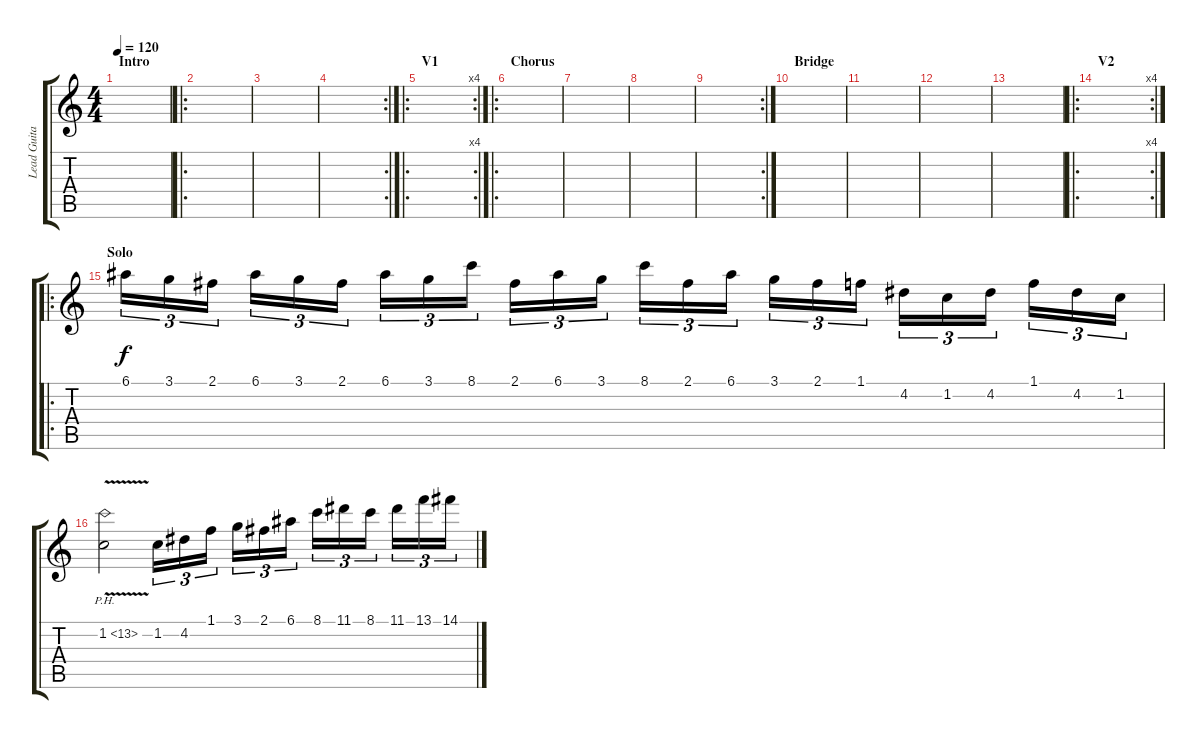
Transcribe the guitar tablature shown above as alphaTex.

\track ("Lead Guitar" "Lead Guita") {instrument overdrivenguitar}
\staff {score tabs}
\tuning (E4 B3 G3 D3 A2 E2) {hide}
\ts (4 4)
\section ("" "Intro")
\tempo 120
\clef g2
\ks c
|
\ro
|
|
\rc 2
|
\ro
\rc 4
\section ("" "V1")
|
\ro
\section ("" "Chorus")
|
|
|
\rc 2
|
\section ("" "Bridge")
|
|
|
|
\ro
\rc 4
\section ("" "V2")
|
\ro
\section ("" "Solo")
6.1.16{tu (3 2)} 3.1.16{tu (3 2)} 2.1.16{tu (3 2)} 6.1.16{tu (3 2)} 3.1.16{tu (3 2)} 2.1.16{tu (3 2)} 6.1.16{tu (3 2)} 3.1.16{tu (3 2)} 8.1.16{tu (3 2)} 2.1.16{tu (3 2)} 6.1.16{tu (3 2)} 3.1.16{tu (3 2)} 8.1.16{tu (3 2)} 2.1.16{tu (3 2)} 6.1.16{tu (3 2)} 3.1.16{tu (3 2)} 2.1.16{tu (3 2)} 1.1.16{tu (3 2)} 4.2.16{tu (3 2)} 1.2.16{tu (3 2)} 4.2.16{tu (3 2)} 1.1.16{tu (3 2)} 4.2.16{tu (3 2)} 1.2.16{tu (3 2)} |
1.2{ph 12 v}.2 1.2.16{tu (3 2)} 4.2.16{tu (3 2)} 1.1.16{tu (3 2)} 3.1.16{tu (3 2)} 2.1.16{tu (3 2)} 6.1.16{tu (3 2)} 8.1.16{tu (3 2)} 11.1.16{tu (3 2)} 8.1.16{tu (3 2)} 11.1.16{tu (3 2)} 13.1.16{tu (3 2)} 14.1.16{tu (3 2)}
